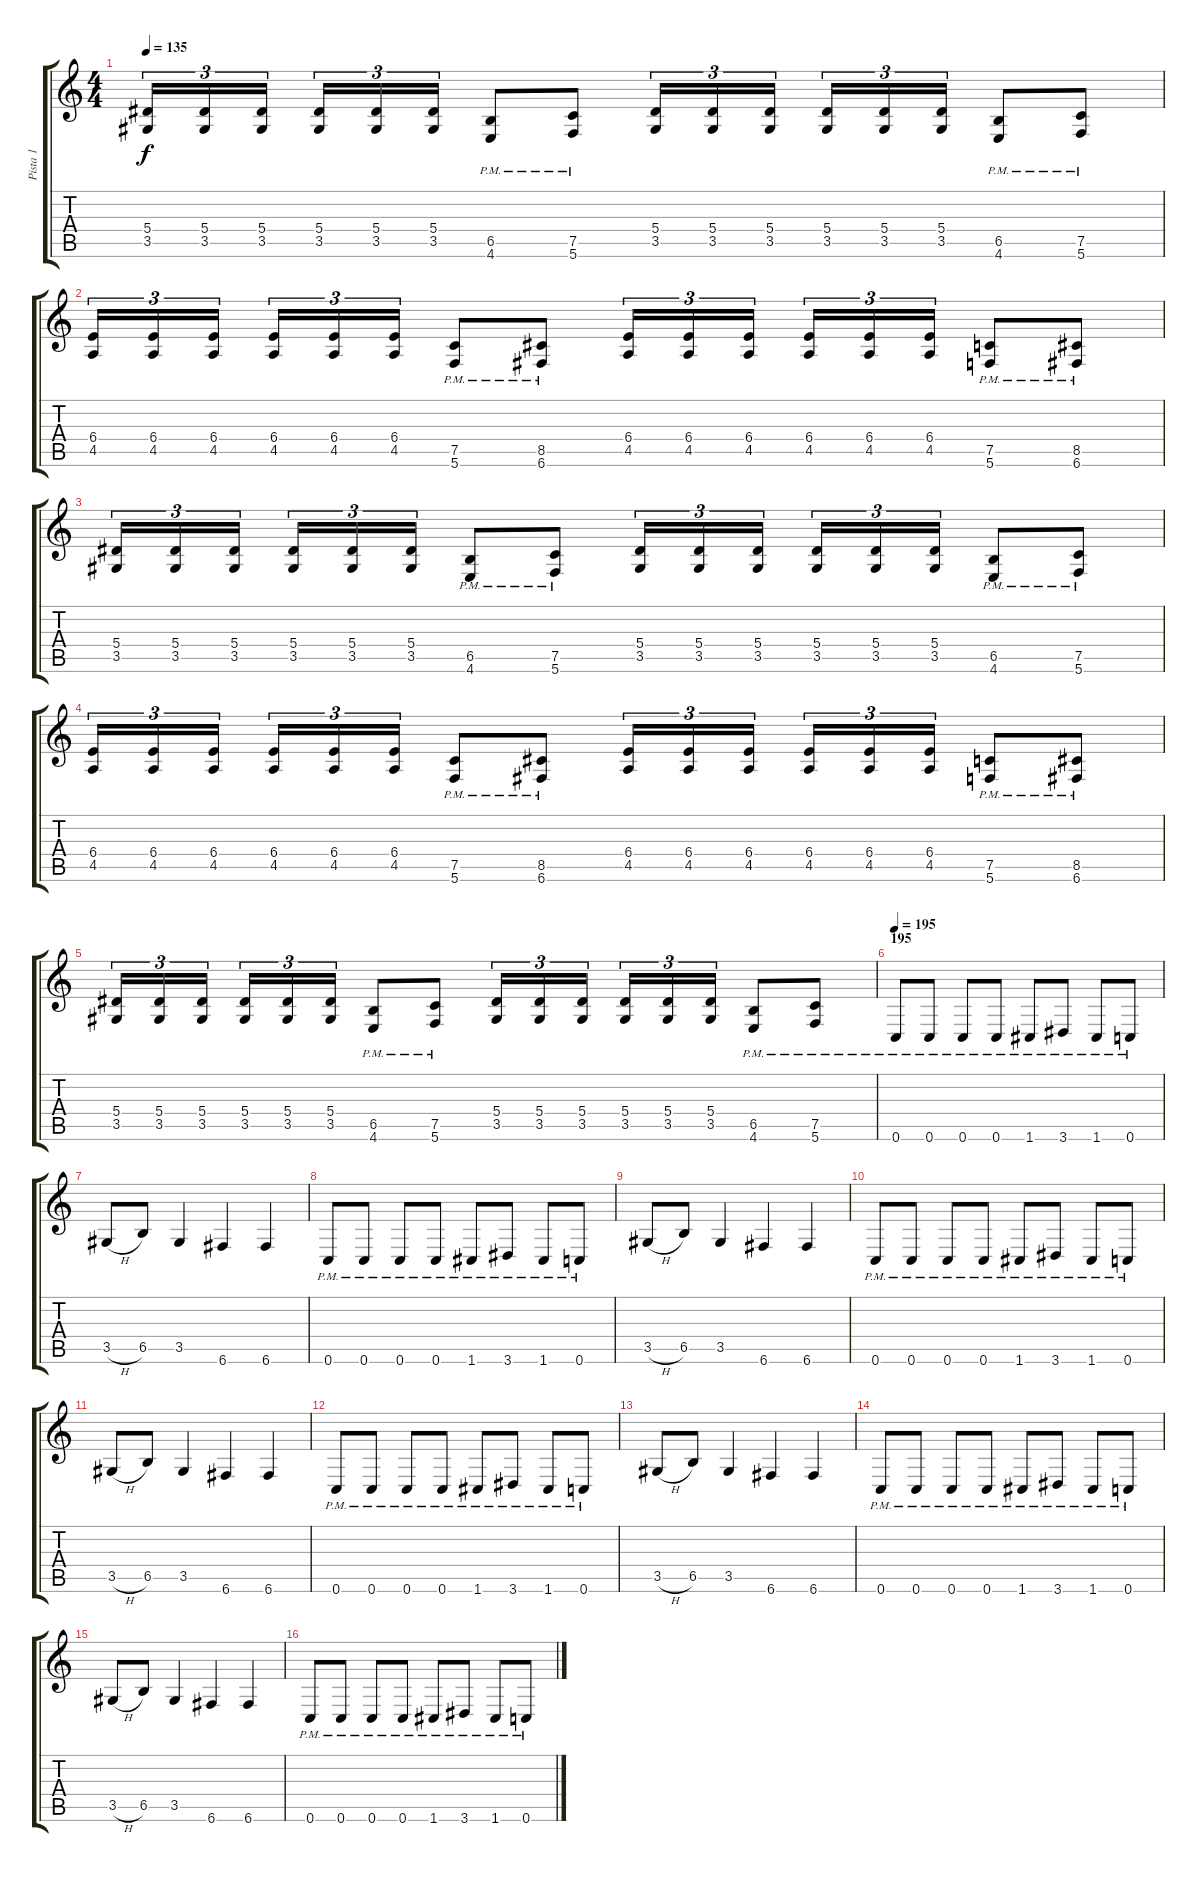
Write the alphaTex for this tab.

\track ("Pista 1" "Pista 1") {instrument distortionguitar}
\staff {score tabs}
\tuning (C4 G3 Eb3 Bb2 F2 C2) {hide}
\ts (4 4)
\tempo 135
\clef g2
\ks c
(5.4 3.5).16{tu (3 2) dy f} (5.4 3.5).16{tu (3 2)} (5.4 3.5).16{tu (3 2)} (5.4 3.5).16{tu (3 2)} (5.4 3.5).16{tu (3 2)} (5.4 3.5).16{tu (3 2)} (6.5{pm} 4.6{pm}).8 (7.5{pm} 5.6{pm}).8 (5.4 3.5).16{tu (3 2)} (5.4 3.5).16{tu (3 2)} (5.4 3.5).16{tu (3 2)} (5.4 3.5).16{tu (3 2)} (5.4 3.5).16{tu (3 2)} (5.4 3.5).16{tu (3 2)} (6.5{pm} 4.6{pm}).8 (7.5{pm} 5.6{pm}).8 |
(6.4 4.5).16{tu (3 2)} (6.4 4.5).16{tu (3 2)} (6.4 4.5).16{tu (3 2)} (6.4 4.5).16{tu (3 2)} (6.4 4.5).16{tu (3 2)} (6.4 4.5).16{tu (3 2)} (7.5{pm} 5.6{pm}).8 (8.5{pm} 6.6{pm}).8 (6.4 4.5).16{tu (3 2)} (6.4 4.5).16{tu (3 2)} (6.4 4.5).16{tu (3 2)} (6.4 4.5).16{tu (3 2)} (6.4 4.5).16{tu (3 2)} (6.4 4.5).16{tu (3 2)} (7.5{pm} 5.6{pm}).8 (8.5{pm} 6.6{pm}).8 |
(5.4 3.5).16{tu (3 2)} (5.4 3.5).16{tu (3 2)} (5.4 3.5).16{tu (3 2)} (5.4 3.5).16{tu (3 2)} (5.4 3.5).16{tu (3 2)} (5.4 3.5).16{tu (3 2)} (6.5{pm} 4.6{pm}).8 (7.5{pm} 5.6{pm}).8 (5.4 3.5).16{tu (3 2)} (5.4 3.5).16{tu (3 2)} (5.4 3.5).16{tu (3 2)} (5.4 3.5).16{tu (3 2)} (5.4 3.5).16{tu (3 2)} (5.4 3.5).16{tu (3 2)} (6.5{pm} 4.6{pm}).8 (7.5{pm} 5.6{pm}).8 |
(6.4 4.5).16{tu (3 2)} (6.4 4.5).16{tu (3 2)} (6.4 4.5).16{tu (3 2)} (6.4 4.5).16{tu (3 2)} (6.4 4.5).16{tu (3 2)} (6.4 4.5).16{tu (3 2)} (7.5{pm} 5.6{pm}).8 (8.5{pm} 6.6{pm}).8 (6.4 4.5).16{tu (3 2)} (6.4 4.5).16{tu (3 2)} (6.4 4.5).16{tu (3 2)} (6.4 4.5).16{tu (3 2)} (6.4 4.5).16{tu (3 2)} (6.4 4.5).16{tu (3 2)} (7.5{pm} 5.6{pm}).8 (8.5{pm} 6.6{pm}).8 |
(5.4 3.5).16{tu (3 2)} (5.4 3.5).16{tu (3 2)} (5.4 3.5).16{tu (3 2)} (5.4 3.5).16{tu (3 2)} (5.4 3.5).16{tu (3 2)} (5.4 3.5).16{tu (3 2)} (6.5{pm} 4.6{pm}).8 (7.5{pm} 5.6{pm}).8 (5.4 3.5).16{tu (3 2)} (5.4 3.5).16{tu (3 2)} (5.4 3.5).16{tu (3 2)} (5.4 3.5).16{tu (3 2)} (5.4 3.5).16{tu (3 2)} (5.4 3.5).16{tu (3 2)} (6.5{pm} 4.6{pm}).8 (7.5{pm} 5.6{pm}).8 |
\section ("" "195")
\tempo 195
0.6{pm}.8 0.6{pm}.8 0.6{pm}.8 0.6{pm}.8 1.6{pm}.8 3.6{pm}.8 1.6{pm}.8 0.6{pm}.8 |
3.5{h}.8 6.5.8 3.5.4 6.6.4 6.6.4 |
0.6{pm}.8 0.6{pm}.8 0.6{pm}.8 0.6{pm}.8 1.6{pm}.8 3.6{pm}.8 1.6{pm}.8 0.6{pm}.8 |
3.5{h}.8 6.5.8 3.5.4 6.6.4 6.6.4 |
0.6{pm}.8 0.6{pm}.8 0.6{pm}.8 0.6{pm}.8 1.6{pm}.8 3.6{pm}.8 1.6{pm}.8 0.6{pm}.8 |
3.5{h}.8 6.5.8 3.5.4 6.6.4 6.6.4 |
0.6{pm}.8 0.6{pm}.8 0.6{pm}.8 0.6{pm}.8 1.6{pm}.8 3.6{pm}.8 1.6{pm}.8 0.6{pm}.8 |
3.5{h}.8 6.5.8 3.5.4 6.6.4 6.6.4 |
0.6{pm}.8 0.6{pm}.8 0.6{pm}.8 0.6{pm}.8 1.6{pm}.8 3.6{pm}.8 1.6{pm}.8 0.6{pm}.8 |
3.5{h}.8 6.5.8 3.5.4 6.6.4 6.6.4 |
0.6{pm}.8 0.6{pm}.8 0.6{pm}.8 0.6{pm}.8 1.6{pm}.8 3.6{pm}.8 1.6{pm}.8 0.6{pm}.8
